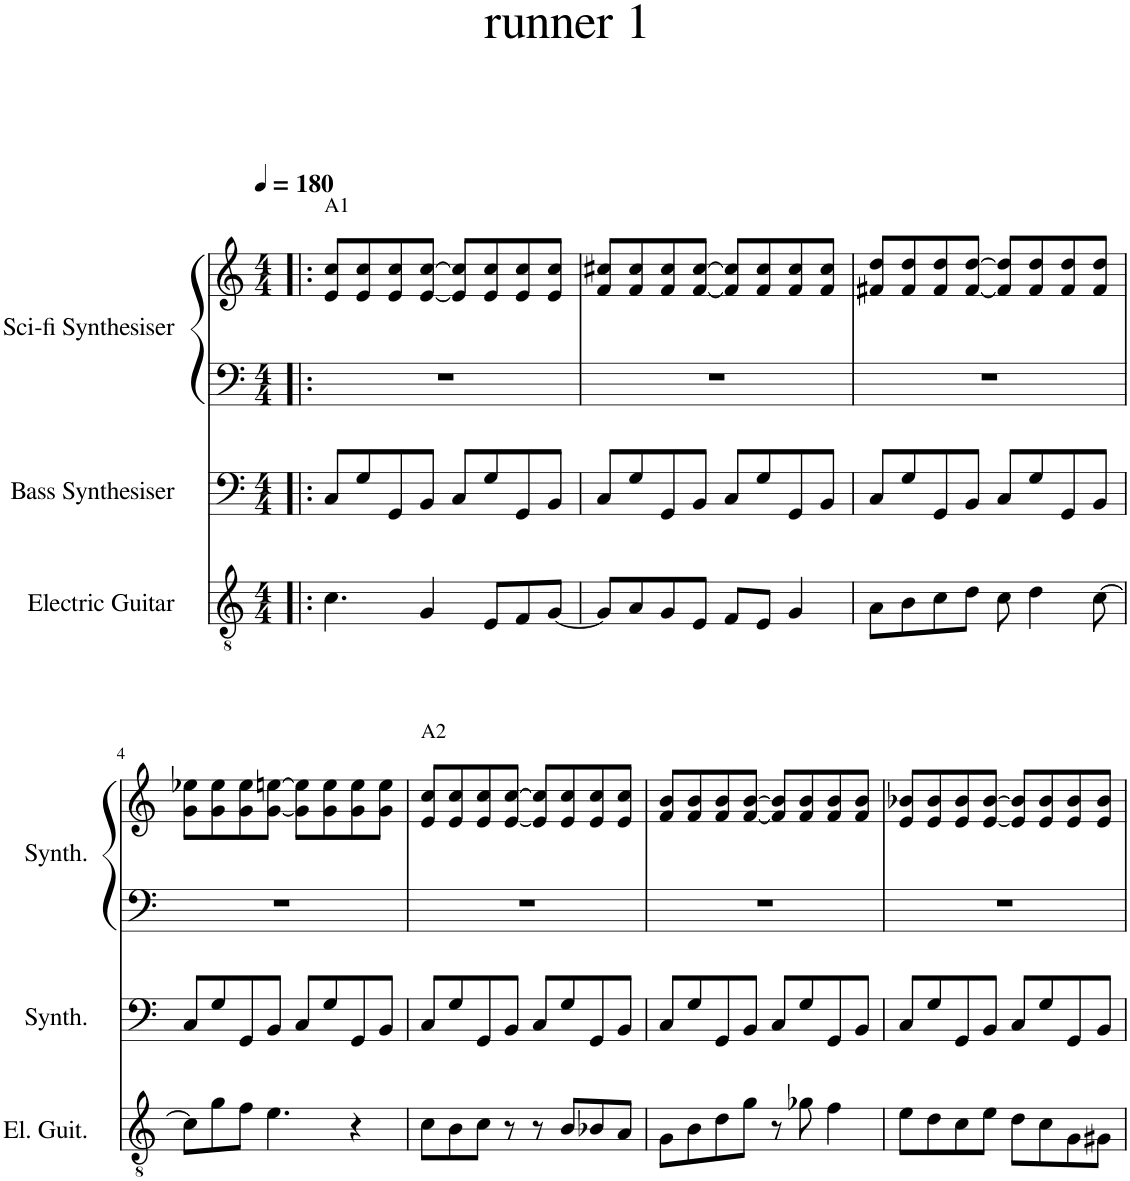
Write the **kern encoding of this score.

**kern	**kern	**kern	**kern
*part3	*part2	*part1	*part1
*staff4	*staff3	*staff2	*staff1
*I"Electric Guitar	*I"Bass Synthesiser	*I"Sci-fi Synthesiser	*
*I'El. Guit.	*I'Synth.	*I'Synth.	*
*clefGv2	*clefF4	*clefF4	*clefG2
*k[]	*k[]	*k[]	*k[]
*M4/4	*M4/4	*M4/4	*M4/4
*MM180	*MM180	*MM180	*MM180
=1!|:	=1!|:	=1!|:	=1!|:
!	!	!	!LO:TX:a:t=A1
4.c\	8C/L	1r	8e/ 8cc/L
.	8G/	.	8e/ 8cc/
.	8GG/	.	8e/ 8cc/
4G/	8BB/J	.	[8e/ [8cc/J
.	8C/L	.	8e/] 8cc/]L
8E/L	8G/	.	8e/ 8cc/
8F/	8GG/	.	8e/ 8cc/
[8G/J	8BB/J	.	8e/ 8cc/J
=2	=2	=2	=2
8G/L]	8C/L	1r	8f/ 8cc#X/L
8A/	8G/	.	8f/ 8cc#/
8G/	8GG/	.	8f/ 8cc#/
8E/J	8BB/J	.	[8f/ [8cc#/J
8F/L	8C/L	.	8f/] 8cc#/]L
8E/J	8G/	.	8f/ 8cc#/
4G/	8GG/	.	8f/ 8cc#/
.	8BB/J	.	8f/ 8cc#/J
=3	=3	=3	=3
8A\L	8C/L	1r	8f#X/ 8dd/L
8B\	8G/	.	8f#/ 8dd/
8c\	8GG/	.	8f#/ 8dd/
8d\J	8BB/J	.	[8f#/ [8dd/J
8c\	8C/L	.	8f#/] 8dd/]L
4d\	8G/	.	8f#/ 8dd/
.	8GG/	.	8f#/ 8dd/
[8c\	8BB/J	.	8f#/ 8dd/J
!!LO:LB:g=z
=4	=4	=4	=4
8c\L]	8C/L	1r	8g\ 8ee-X\L
8g\	8G/	.	8g\ 8ee-\
8f\J	8GG/	.	8g\ 8ee-\
4.e\	8BB/J	.	[8g\ [8een\J
.	8C/L	.	8g\] 8ee\]L
.	8G/	.	8g\ 8ee\
4r	8GG/	.	8g\ 8ee\
.	8BB/J	.	8g\ 8ee\J
=5	=5	=5	=5
!	!	!	!LO:TX:a:t=A2
8c\L	8C/L	1r	8e/ 8cc/L
8B\	8G/	.	8e/ 8cc/
8c\J	8GG/	.	8e/ 8cc/
8r	8BB/J	.	[8e/ [8cc/J
8r	8C/L	.	8e/] 8cc/]L
8B/L	8G/	.	8e/ 8cc/
8B-X/	8GG/	.	8e/ 8cc/
8A/J	8BB/J	.	8e/ 8cc/J
=6	=6	=6	=6
8G\L	8C/L	1r	8f/ 8b/L
8B\	8G/	.	8f/ 8b/
8d\	8GG/	.	8f/ 8b/
8g\J	8BB/J	.	[8f/ [8b/J
8r	8C/L	.	8f/] 8b/]L
8g-X\	8G/	.	8f/ 8b/
4f\	8GG/	.	8f/ 8b/
.	8BB/J	.	8f/ 8b/J
=7	=7	=7	=7
8e\L	8C/L	1r	8e/ 8b-X/L
8d\	8G/	.	8e/ 8b-/
8c\	8GG/	.	8e/ 8b-/
8e\J	8BB/J	.	[8e/ [8b-/J
8d\L	8C/L	.	8e/] 8b-/]L
8c\	8G/	.	8e/ 8b-/
8G\	8GG/	.	8e/ 8b-/
8G#X\J	8BB/J	.	8e/ 8b-/J
=	=	=	=
*-	*-	*-	*-
